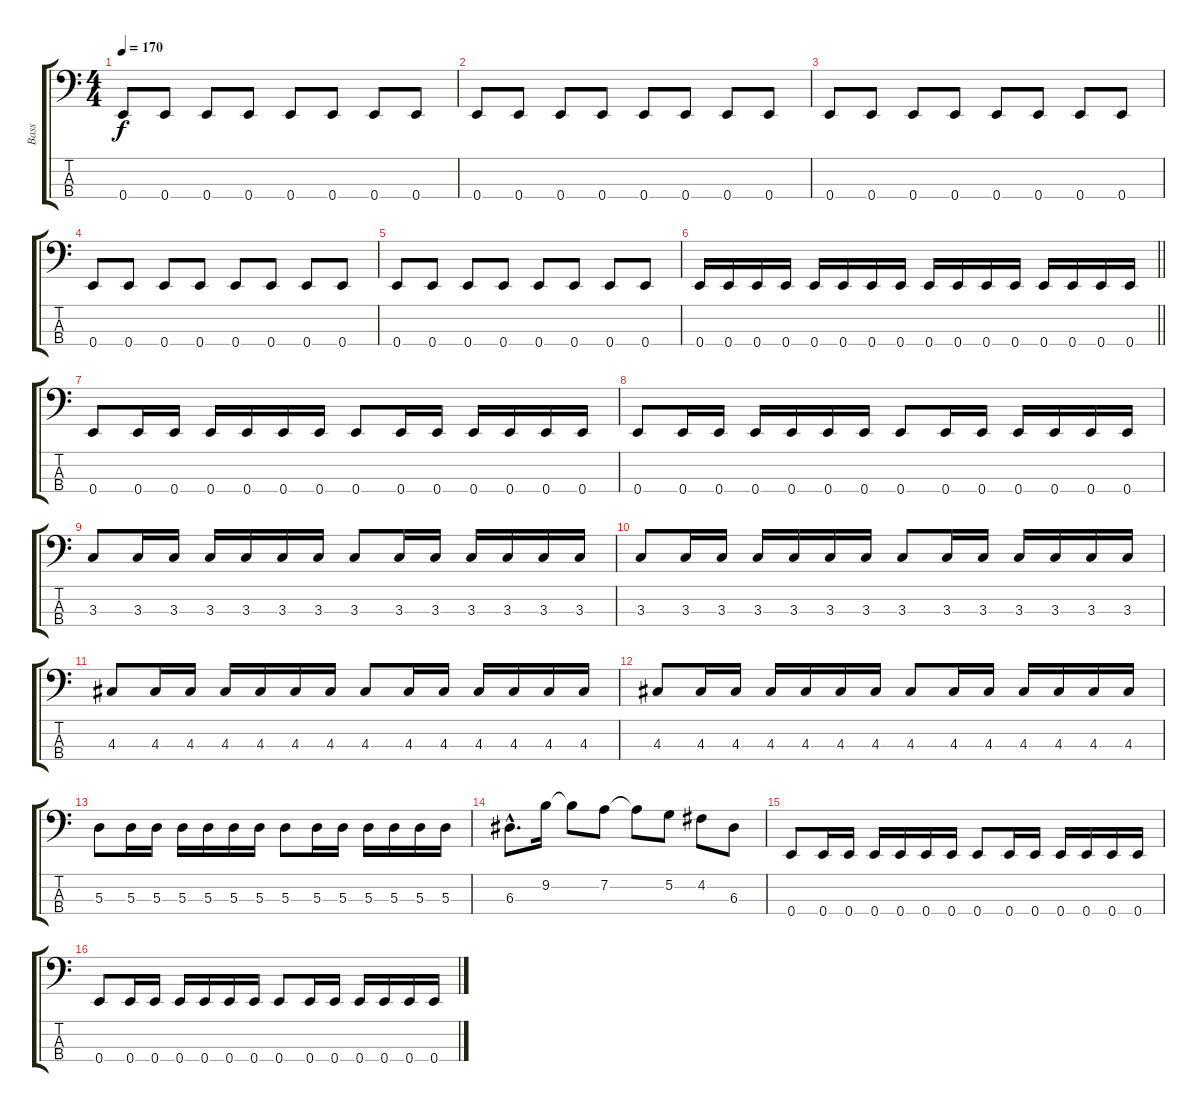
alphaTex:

\track ("Bass" "Bass") {instrument electricbasspick}
\staff {score tabs}
\tuning (G2 D2 A1 E1) {hide}
\ts (4 4)
\tempo 170
\clef f4
\ks c
0.4.8{dy f} 0.4.8 0.4.8 0.4.8 0.4.8 0.4.8 0.4.8 0.4.8 |
0.4.8 0.4.8 0.4.8 0.4.8 0.4.8 0.4.8 0.4.8 0.4.8 |
0.4.8 0.4.8 0.4.8 0.4.8 0.4.8 0.4.8 0.4.8 0.4.8 |
0.4.8 0.4.8 0.4.8 0.4.8 0.4.8 0.4.8 0.4.8 0.4.8 |
0.4.8 0.4.8 0.4.8 0.4.8 0.4.8 0.4.8 0.4.8 0.4.8 |
\barLineRight lightlight
0.4.16 0.4.16 0.4.16 0.4.16 0.4.16 0.4.16 0.4.16 0.4.16 0.4.16 0.4.16 0.4.16 0.4.16 0.4.16 0.4.16 0.4.16 0.4.16 |
0.4.8 0.4.16 0.4.16 0.4.16 0.4.16 0.4.16 0.4.16 0.4.8 0.4.16 0.4.16 0.4.16 0.4.16 0.4.16 0.4.16 |
0.4.8 0.4.16 0.4.16 0.4.16 0.4.16 0.4.16 0.4.16 0.4.8 0.4.16 0.4.16 0.4.16 0.4.16 0.4.16 0.4.16 |
3.3.8 3.3.16 3.3.16 3.3.16 3.3.16 3.3.16 3.3.16 3.3.8 3.3.16 3.3.16 3.3.16 3.3.16 3.3.16 3.3.16 |
3.3.8 3.3.16 3.3.16 3.3.16 3.3.16 3.3.16 3.3.16 3.3.8 3.3.16 3.3.16 3.3.16 3.3.16 3.3.16 3.3.16 |
4.3.8 4.3.16 4.3.16 4.3.16 4.3.16 4.3.16 4.3.16 4.3.8 4.3.16 4.3.16 4.3.16 4.3.16 4.3.16 4.3.16 |
4.3.8 4.3.16 4.3.16 4.3.16 4.3.16 4.3.16 4.3.16 4.3.8 4.3.16 4.3.16 4.3.16 4.3.16 4.3.16 4.3.16 |
5.3.8 5.3.16 5.3.16 5.3.16 5.3.16 5.3.16 5.3.16 5.3.8 5.3.16 5.3.16 5.3.16 5.3.16 5.3.16 5.3.16 |
6.3{hac}.8{d} 9.2.16 9.2{t}.8 7.2.8 7.2{t}.8 5.2.8 4.2.8 6.3.8 |
0.4.8 0.4.16 0.4.16 0.4.16 0.4.16 0.4.16 0.4.16 0.4.8 0.4.16 0.4.16 0.4.16 0.4.16 0.4.16 0.4.16 |
0.4.8 0.4.16 0.4.16 0.4.16 0.4.16 0.4.16 0.4.16 0.4.8 0.4.16 0.4.16 0.4.16 0.4.16 0.4.16 0.4.16
